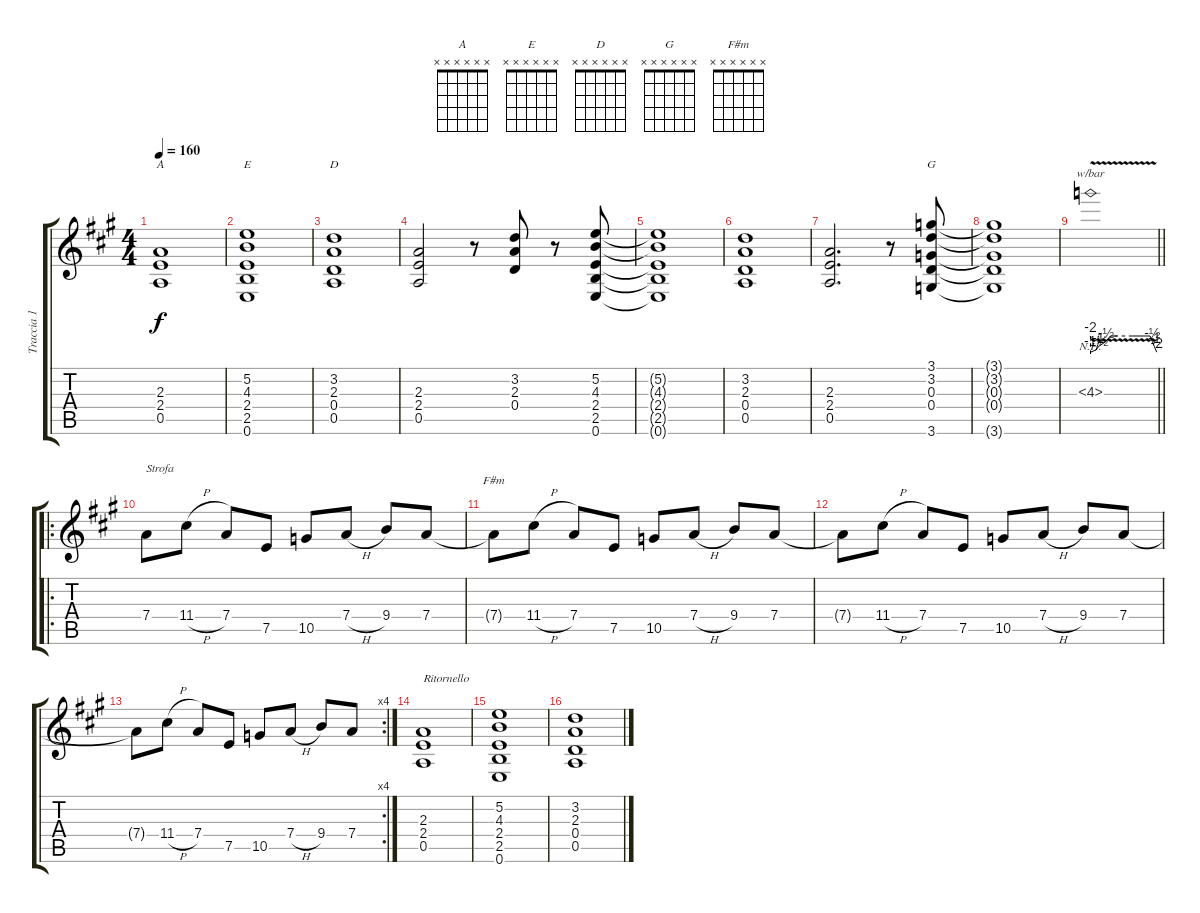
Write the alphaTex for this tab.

\track ("Traccia 1" "Traccia 1") {instrument distortionguitar}
\staff {score tabs}
\tuning (E4 B3 G3 D3 A2 E2) {hide}
\chord ("A" x x x x x x)
\chord ("E" x x x x x x)
\chord ("D" x x x x x x)
\chord ("G" x x x x x x)
\chord ("F#m" x x x x x x)
\ts (4 4)
\tempo 160
\clef g2
\ks a
(2.3 2.4 0.5).1{ch "A" dy f} |
(5.2 4.3 2.4 2.5 0.6).1{ch "E"} |
(3.2 2.3 0.4 0.5).1{ch "D"} |
(2.3 2.4 0.5).2 r.8 (3.2 2.3 0.4).8 r.8 (5.2 4.3 2.4 2.5 0.6).8 |
(5.2{t} 4.3{t} 2.4{t} 2.5{t} 0.6{t}).1 |
(3.2 2.3 0.4 0.5).1 |
(2.3 2.4 0.5).2{d} r.8 (3.1 3.2 0.3 0.4 3.6).8{ch "G"} |
(3.1{t} 3.2{t} 0.3{t} 0.4{t} 3.6{t}).1 |
\barLineRight lightlight
4.3{nh v}.1{tbe (custom default 0 -8 5 -6 7 -4 14 -2 18 0 24 0 38 0 43 0 45 0 48 0 50 0 52 0 54 0 56 -2 58 -4 60 -8)} |
\ro
7.4.8{txt "Strofa"} 11.4{h}.8 7.4.8 7.5.8 10.5.8 7.4{h}.8 9.4.8 7.4.8 |
7.4{t}.8{ch "F#m"} 11.4{h}.8 7.4.8 7.5.8 10.5.8 7.4{h}.8 9.4.8 7.4.8 |
7.4{t}.8 11.4{h}.8 7.4.8 7.5.8 10.5.8 7.4{h}.8 9.4.8 7.4.8 |
\rc 4
7.4{t}.8 11.4{h}.8 7.4.8 7.5.8 10.5.8 7.4{h}.8 9.4.8 7.4.8 |
(2.3 2.4 0.5).1{txt "Ritornello"} |
(5.2 4.3 2.4 2.5 0.6).1 |
(3.2 2.3 0.4 0.5).1
